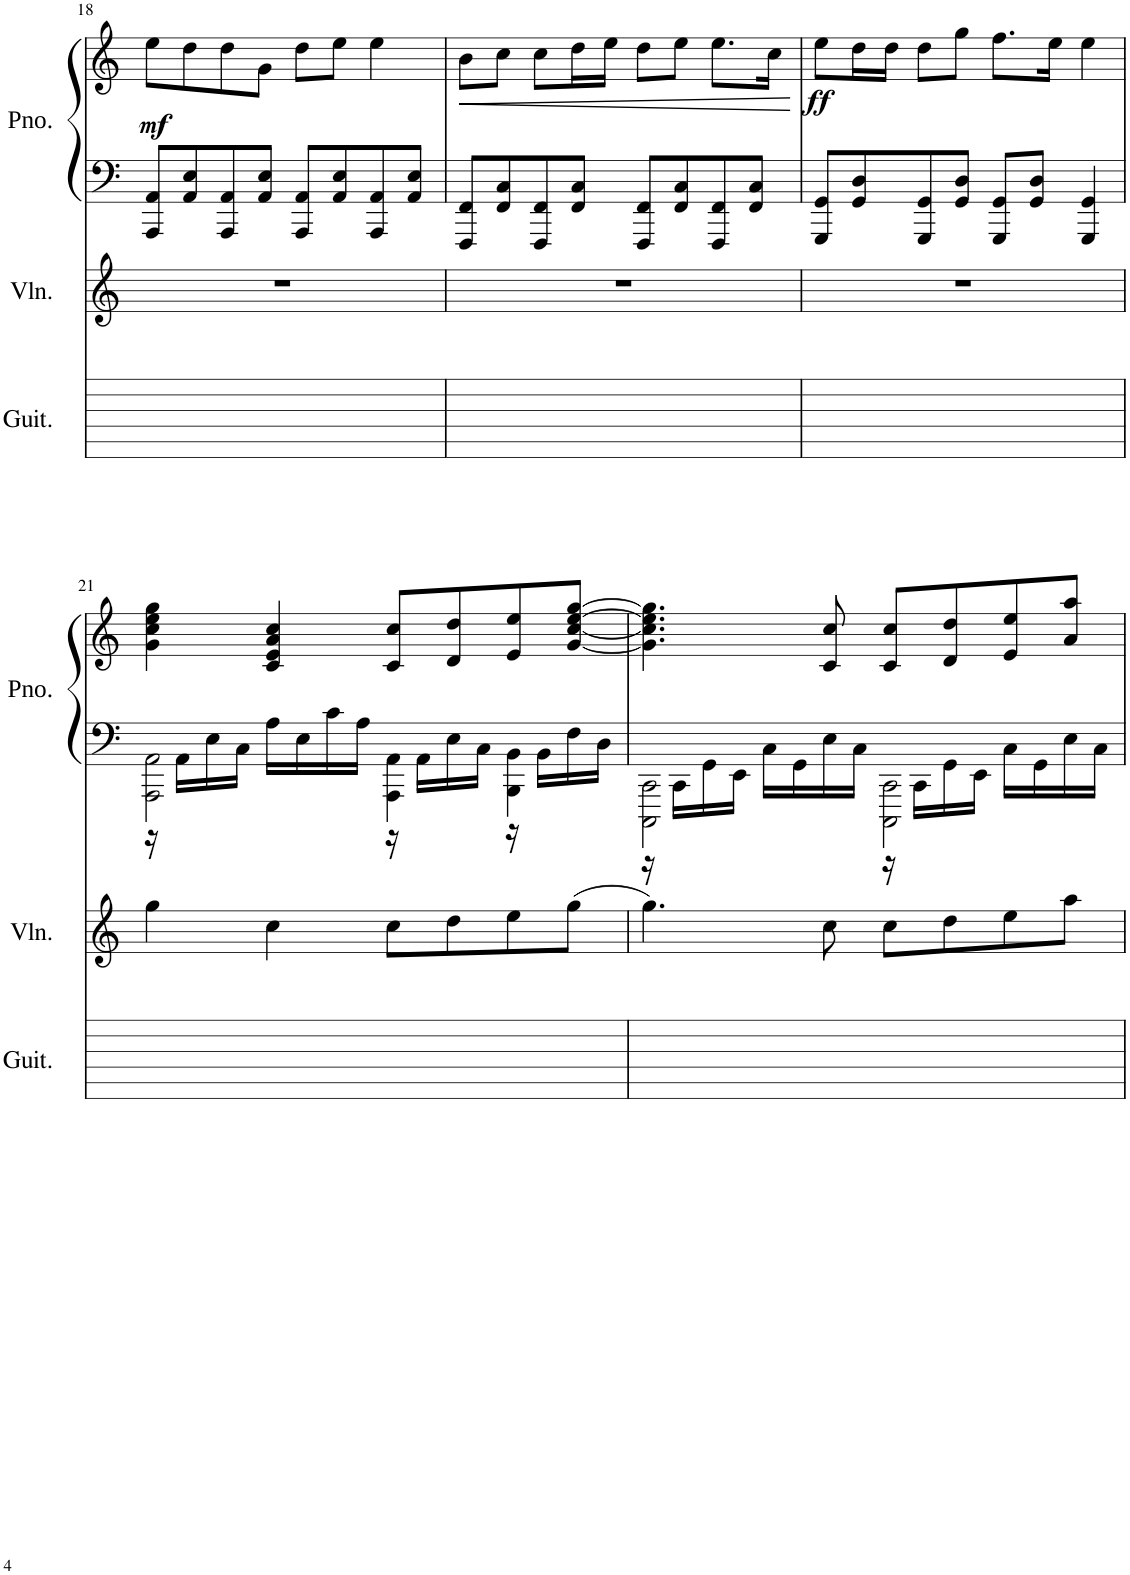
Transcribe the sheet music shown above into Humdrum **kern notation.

**kern	**kern	**kern	**kern	**dynam
*part3	*part2	*part1	*part1	*part1
*staff4	*staff3	*staff2	*staff1	*staff1/2
*I"Acoustic Guitar	*I"Violin	*I"Piano	*	*
*I'Guit.	*I'Vln.	*I'Pno.	*	*
!!LO:PB:g=z
*	*clefG2	*clefF4	*clefG2	*
*k[]	*k[]	*k[]	*k[]	*
*M4/4	*M4/4	*M4/4	*M4/4	*
=18	=18	=18	=18	=18
!	!	!	!	!LO:DY:b
1r	1r	8AAA/ 8AA/L	8ee\L	mf
.	.	8AA/ 8E/	8dd\	.
.	.	8AAA/ 8AA/	8dd\	.
.	.	8AA/ 8E/J	8g\J	.
.	.	8AAA/ 8AA/L	8dd\L	.
.	.	8AA/ 8E/	8ee\J	.
.	.	8AAA/ 8AA/	4ee\	.
.	.	8AA/ 8E/J	.	.
=19	=19	=19	=19	=19
!	!	!	!	!LO:HP:b
1r	1r	8FFF/ 8FF/L	8b\L	<
.	.	8FF/ 8C/	8cc\J	.
.	.	8FFF/ 8FF/	8cc\L	.
.	.	8FF/ 8C/J	16dd\L	.
.	.	.	16ee\JJ	.
.	.	8FFF/ 8FF/L	8dd\L	.
.	.	8FF/ 8C/	8ee\J	.
.	.	8FFF/ 8FF/	8.ee\L	.
.	.	8FF/ 8C/J	.	.
.	.	.	16cc\Jk	.
.	.	.	.	[
=20	=20	=20	=20	=20
!	!	!	!	!LO:DY:b
1r	1r	8GGG/ 8GG/L	8ee\L	ff
.	.	8GG/ 8D/	16dd\L	.
.	.	.	16dd\JJ	.
.	.	8GGG/ 8GG/	8dd\L	.
.	.	8GG/ 8D/J	8gg\J	.
.	.	8GGG/ 8GG/L	8.ff\L	.
.	.	8GG/ 8D/J	.	.
.	.	.	16ee\Jk	.
.	.	4GGG/ 4GG/	4ee\	.
!!LO:LB:g=z
=21	=21	=21	=21	=21
*	*	*^	*	*
1r	4gg\	2AAA\ 2AA\	16r	4g\ 4cc\ 4ee\ 4gg\	.
.	.	.	16AA\LL	.	.
.	.	.	16E\	.	.
.	.	.	16C\JJ	.	.
.	4cc\	.	16A\LL	4c/ 4e/ 4a/ 4cc/	.
.	.	.	16E\	.	.
.	.	.	16c\	.	.
.	.	.	16A\JJ	.	.
.	8cc\L	4AAA\ 4AA\	16r	8c/ 8cc/L	.
.	.	.	16AA\LL	.	.
.	8dd\	.	16E\	8d/ 8dd/	.
.	.	.	16C\JJ	.	.
.	8ee\	4BBB\ 4BB\	16r	8e/ 8ee/	.
.	.	.	16BB\LL	.	.
.	(8gg\J	.	16F\	[8g/ [8cc/ [8ee/ [8gg/J	.
.	.	.	16D\JJ	.	.
=22	=22	=22	=22	=22	=22
1r	4.gg\)	2CCC\ 2CC\	16r	4.g\] 4.cc\] 4.ee\] 4.gg\]	.
.	.	.	16CC\LL	.	.
.	.	.	16GG\	.	.
.	.	.	16EE\JJ	.	.
.	.	.	16C\LL	.	.
.	.	.	16GG\	.	.
.	8cc\	.	16E\	8c/ 8cc/	.
.	.	.	16C\JJ	.	.
.	8cc\L	2CCC\ 2CC\	16r	8c/ 8cc/L	.
.	.	.	16CC\LL	.	.
.	8dd\	.	16GG\	8d/ 8dd/	.
.	.	.	16EE\JJ	.	.
.	8ee\	.	16C\LL	8e/ 8ee/	.
.	.	.	16GG\	.	.
.	8aa\J	.	16E\	8a/ 8aa/J	.
.	.	.	16C\JJ	.	.
*	*	*v	*v	*	*
=	=	=	=	=
*-	*-	*-	*-	*-
